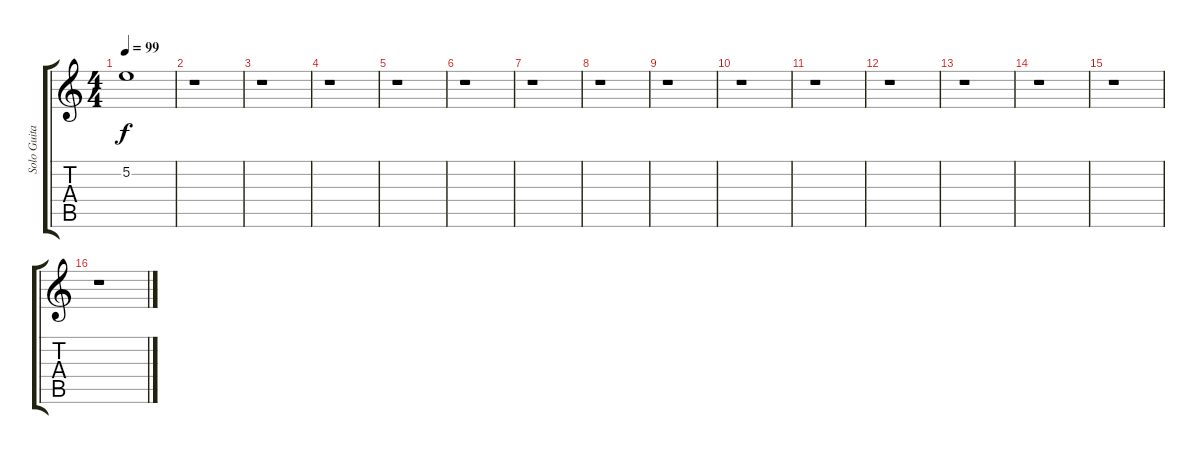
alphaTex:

\track ("Solo Guitar" "Solo Guita") {instrument electricguitarjazz}
\staff {score tabs}
\tuning (E4 B3 G3 D3 A2 E2) {hide}
\ts (4 4)
\tempo 99
\clef g2
\ks c
5.2.1{dy f} |
r.1 |
r.1 |
r.1 |
r.1 |
r.1 |
r.1 |
r.1 |
r.1 |
r.1 |
r.1 |
r.1 |
r.1 |
r.1 |
r.1 |
r.1
